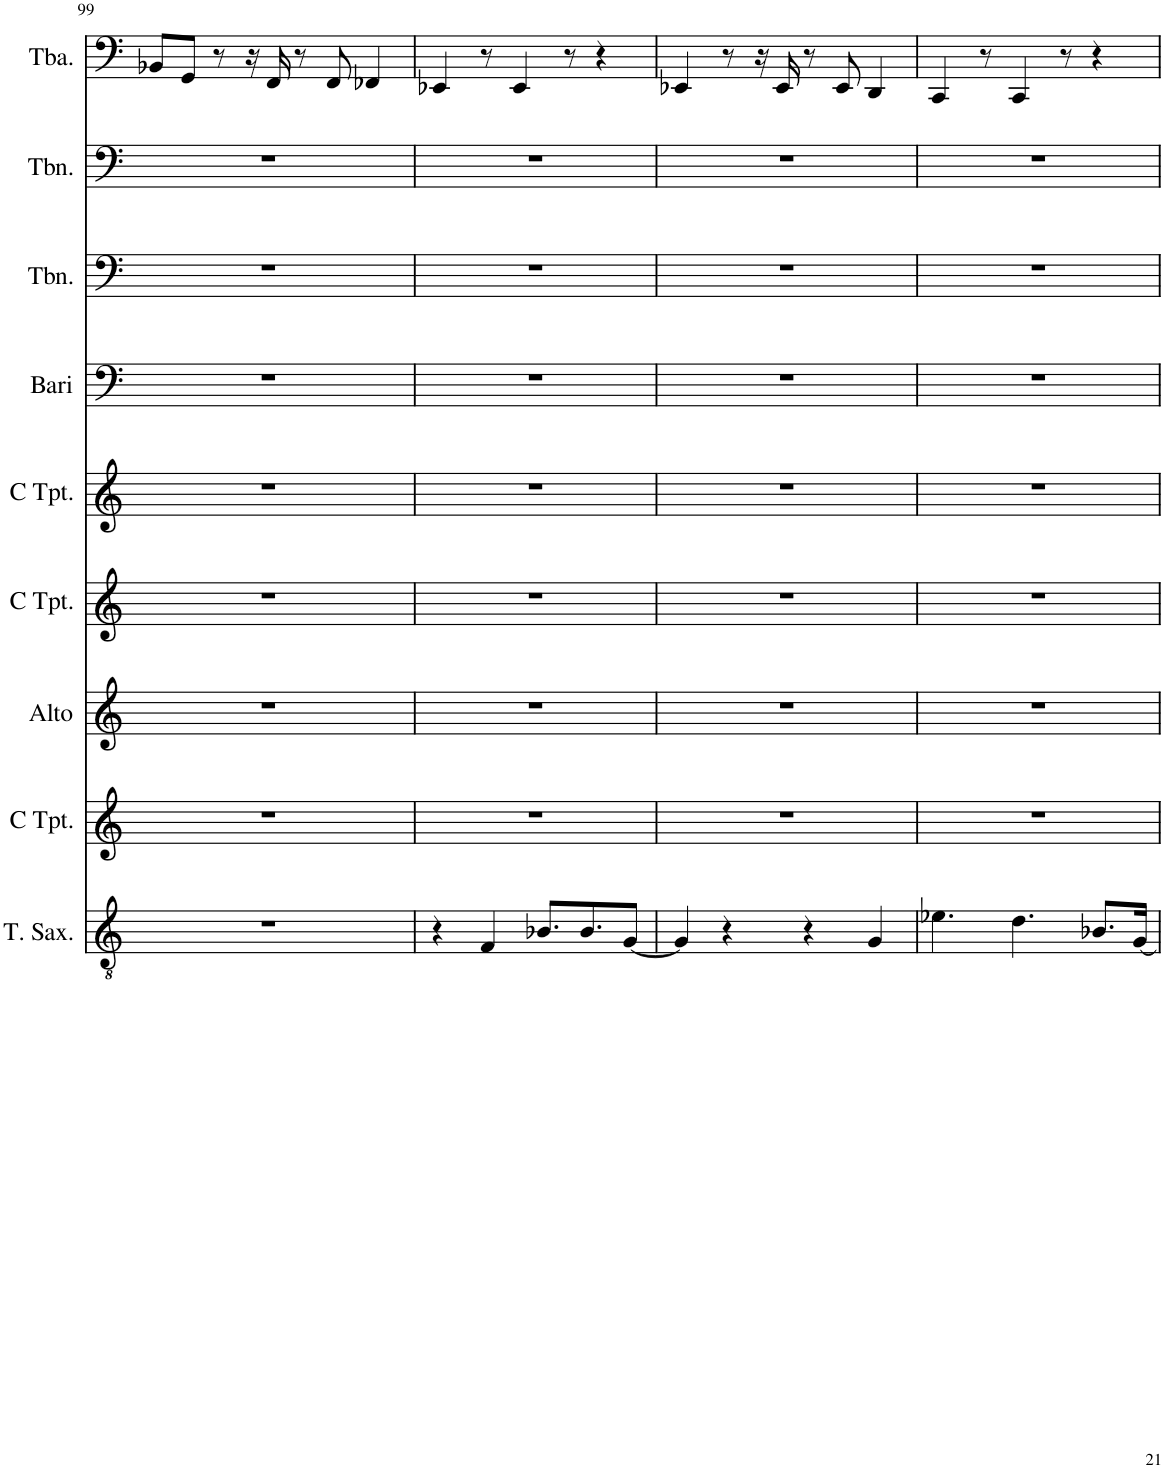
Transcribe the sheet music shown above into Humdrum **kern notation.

**kern	**kern	**kern	**kern	**kern	**kern	**kern	**kern	**kern
*part9	*part8	*part7	*part6	*part5	*part4	*part3	*part2	*part1
*staff9	*staff8	*staff7	*staff6	*staff5	*staff4	*staff3	*staff2	*staff1
*I"Tenor Saxophone	*I"C Trumpet	*I"Alto Sax	*I"C Trumpet	*I"C Trumpet	*I"Baritone Sax	*I"Trombone	*I"Trombone	*I"Tuba
*I'T. Sax.	*I'C Tpt.	*I'Alto	*I'C Tpt.	*I'C Tpt.	*I'Bari	*I'Tbn.	*I'Tbn.	*I'Tba.
!!LO:PB:g=z
*clefGv2	*clefG2	*clefG2	*clefG2	*clefG2	*clefF4	*clefF4	*clefF4	*clefF4
*Trd8c14	*	*	*	*	*	*	*	*
*k[]	*k[]	*k[]	*k[]	*k[]	*k[]	*k[]	*k[]	*k[]
*M4/4	*M4/4	*M4/4	*M4/4	*M4/4	*M4/4	*M4/4	*M4/4	*M4/4
=99	=99	=99	=99	=99	=99	=99	=99	=99
1r	1r	1r	1r	1r	1r	1r	1r	8BB-X/L
.	.	.	.	.	.	.	.	8GG/J
.	.	.	.	.	.	.	.	8r
.	.	.	.	.	.	.	.	16r
.	.	.	.	.	.	.	.	16FF/
.	.	.	.	.	.	.	.	8r
.	.	.	.	.	.	.	.	8FF/
.	.	.	.	.	.	.	.	4FF-X/
=100	=100	=100	=100	=100	=100	=100	=100	=100
4r	1r	1r	1r	1r	1r	1r	1r	4EE-X/
4F/	.	.	.	.	.	.	.	8r
.	.	.	.	.	.	.	.	4EE-/
8.B-X/L	.	.	.	.	.	.	.	.
.	.	.	.	.	.	.	.	8r
8.B-/	.	.	.	.	.	.	.	.
.	.	.	.	.	.	.	.	4r
[8G/J	.	.	.	.	.	.	.	.
=101	=101	=101	=101	=101	=101	=101	=101	=101
4G/]	1r	1r	1r	1r	1r	1r	1r	4EE-X/
4r	.	.	.	.	.	.	.	8r
.	.	.	.	.	.	.	.	16r
.	.	.	.	.	.	.	.	16EE-/
4r	.	.	.	.	.	.	.	8r
.	.	.	.	.	.	.	.	8EE-/
4G/	.	.	.	.	.	.	.	4DD/
=102	=102	=102	=102	=102	=102	=102	=102	=102
4.e-X\	1r	1r	1r	1r	1r	1r	1r	4CC/
.	.	.	.	.	.	.	.	8r
4.d\	.	.	.	.	.	.	.	4CC/
.	.	.	.	.	.	.	.	8r
8.B-X/L	.	.	.	.	.	.	.	4r
[16G/Jk	.	.	.	.	.	.	.	.
=	=	=	=	=	=	=	=	=
*-	*-	*-	*-	*-	*-	*-	*-	*-
